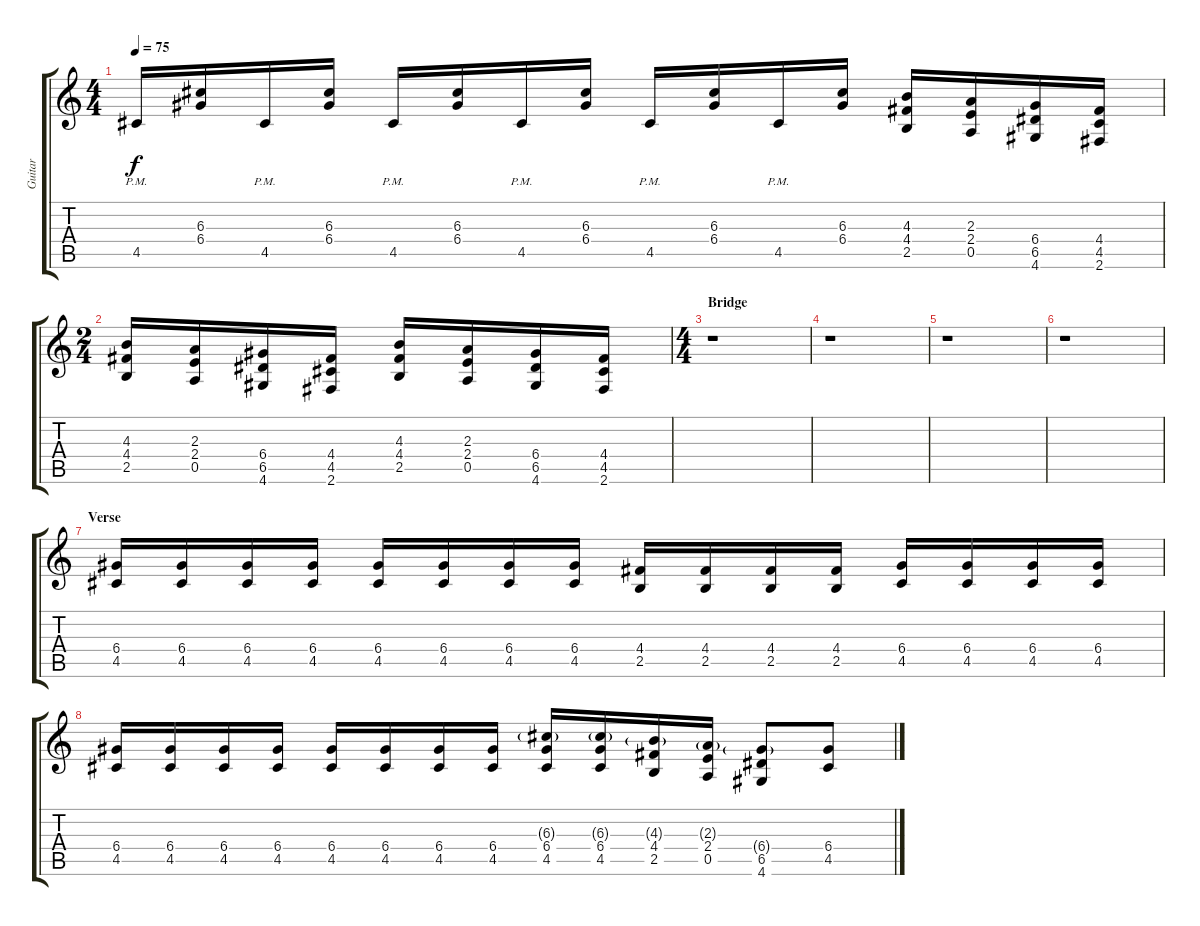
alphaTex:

\track ("Guitar" "Guitar") {instrument distortionguitar}
\staff {score tabs}
\tuning (E4 B3 G3 D3 A2 E2) {hide}
\ts (4 4)
\tempo 75
\clef g2
\ks c
4.5{pm}.16{dy f} (6.3 6.4).16 4.5{pm}.16 (6.3 6.4).16 4.5{pm}.16 (6.3 6.4).16 4.5{pm}.16 (6.3 6.4).16 4.5{pm}.16 (6.3 6.4).16 4.5{pm}.16 (6.3 6.4).16 (4.3 4.4 2.5).16 (2.3 2.4 0.5).16 (6.4 6.5 4.6).16 (4.4 4.5 2.6).16 |
\ts (2 4)
(4.3 4.4 2.5).16 (2.3 2.4 0.5).16 (6.4 6.5 4.6).16 (4.4 4.5 2.6).16 (4.3 4.4 2.5).16 (2.3 2.4 0.5).16 (6.4 6.5 4.6).16 (4.4 4.5 2.6).16 |
\ts (4 4)
\section ("" "Bridge")
r.1 |
r.1 |
r.1 |
r.1 |
\section ("" "Verse")
(6.4 4.5).16 (6.4 4.5).16 (6.4 4.5).16 (6.4 4.5).16 (6.4 4.5).16 (6.4 4.5).16 (6.4 4.5).16 (6.4 4.5).16 (4.4 2.5).16 (4.4 2.5).16 (4.4 2.5).16 (4.4 2.5).16 (6.4 4.5).16 (6.4 4.5).16 (6.4 4.5).16 (6.4 4.5).16 |
(6.4 4.5).16 (6.4 4.5).16 (6.4 4.5).16 (6.4 4.5).16 (6.4 4.5).16 (6.4 4.5).16 (6.4 4.5).16 (6.4 4.5).16 (6.3{g} 6.4 4.5).16 (6.3{g} 6.4 4.5).16 (4.3{g} 4.4 2.5).16 (2.3{g} 2.4 0.5).16 (6.4{g} 6.5 4.6).8 (6.4 4.5).8
